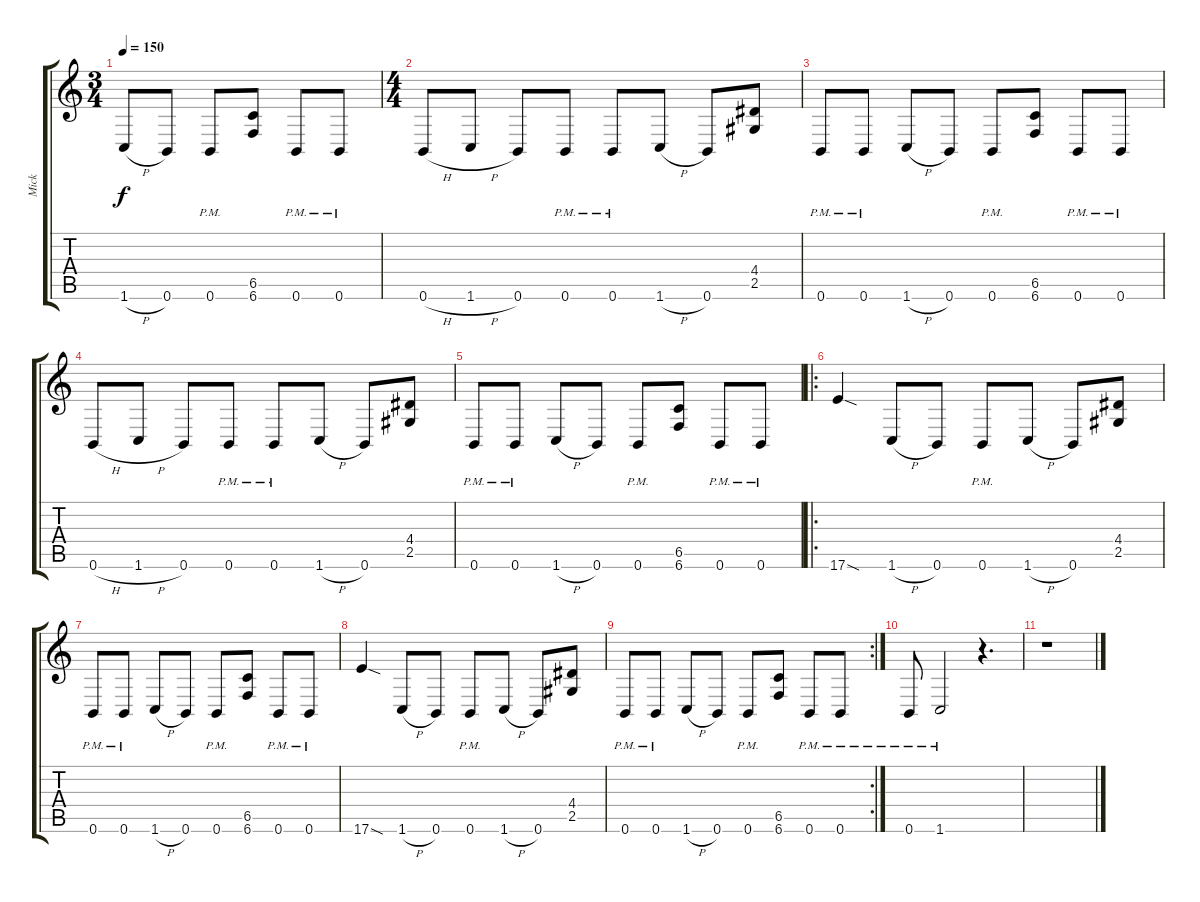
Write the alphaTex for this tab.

\track ("Mick" "Mick") {instrument distortionguitar}
\staff {score tabs}
\tuning (Db4 Ab3 E3 B2 Gb2 B1) {hide}
\ts (3 4)
\tempo 150
\clef g2
\ks c
1.6{h}.8{dy f} 0.6.8 0.6{pm}.8 (6.5 6.6).8 0.6{pm}.8 0.6{pm}.8 |
\ts (4 4)
0.6{h}.8 1.6{h}.8 0.6.8 0.6{pm}.8 0.6{pm}.8 1.6{h}.8 0.6.8 (4.4 2.5).8 |
0.6{pm}.8 0.6{pm}.8 1.6{h}.8 0.6.8 0.6{pm}.8 (6.5 6.6).8 0.6{pm}.8 0.6{pm}.8 |
0.6{h}.8 1.6{h}.8 0.6.8 0.6{pm}.8 0.6{pm}.8 1.6{h}.8 0.6.8 (4.4 2.5).8 |
0.6{pm}.8 0.6{pm}.8 1.6{h}.8 0.6.8 0.6{pm}.8 (6.5 6.6).8 0.6{pm}.8 0.6{pm}.8 |
\ro
17.6{sod}.4 1.6{h}.8 0.6.8 0.6{pm}.8 1.6{h}.8 0.6.8 (4.4 2.5).8 |
0.6{pm}.8 0.6{pm}.8 1.6{h}.8 0.6.8 0.6{pm}.8 (6.5 6.6).8 0.6{pm}.8 0.6{pm}.8 |
17.6{sod}.4 1.6{h}.8 0.6.8 0.6{pm}.8 1.6{h}.8 0.6.8 (4.4 2.5).8 |
\rc 2
0.6{pm}.8 0.6{pm}.8 1.6{h}.8 0.6.8 0.6{pm}.8 (6.5 6.6).8 0.6{pm}.8 0.6{pm}.8 |
0.6{pm}.8 1.6{pm}.2 r.4{d} |
r.1
